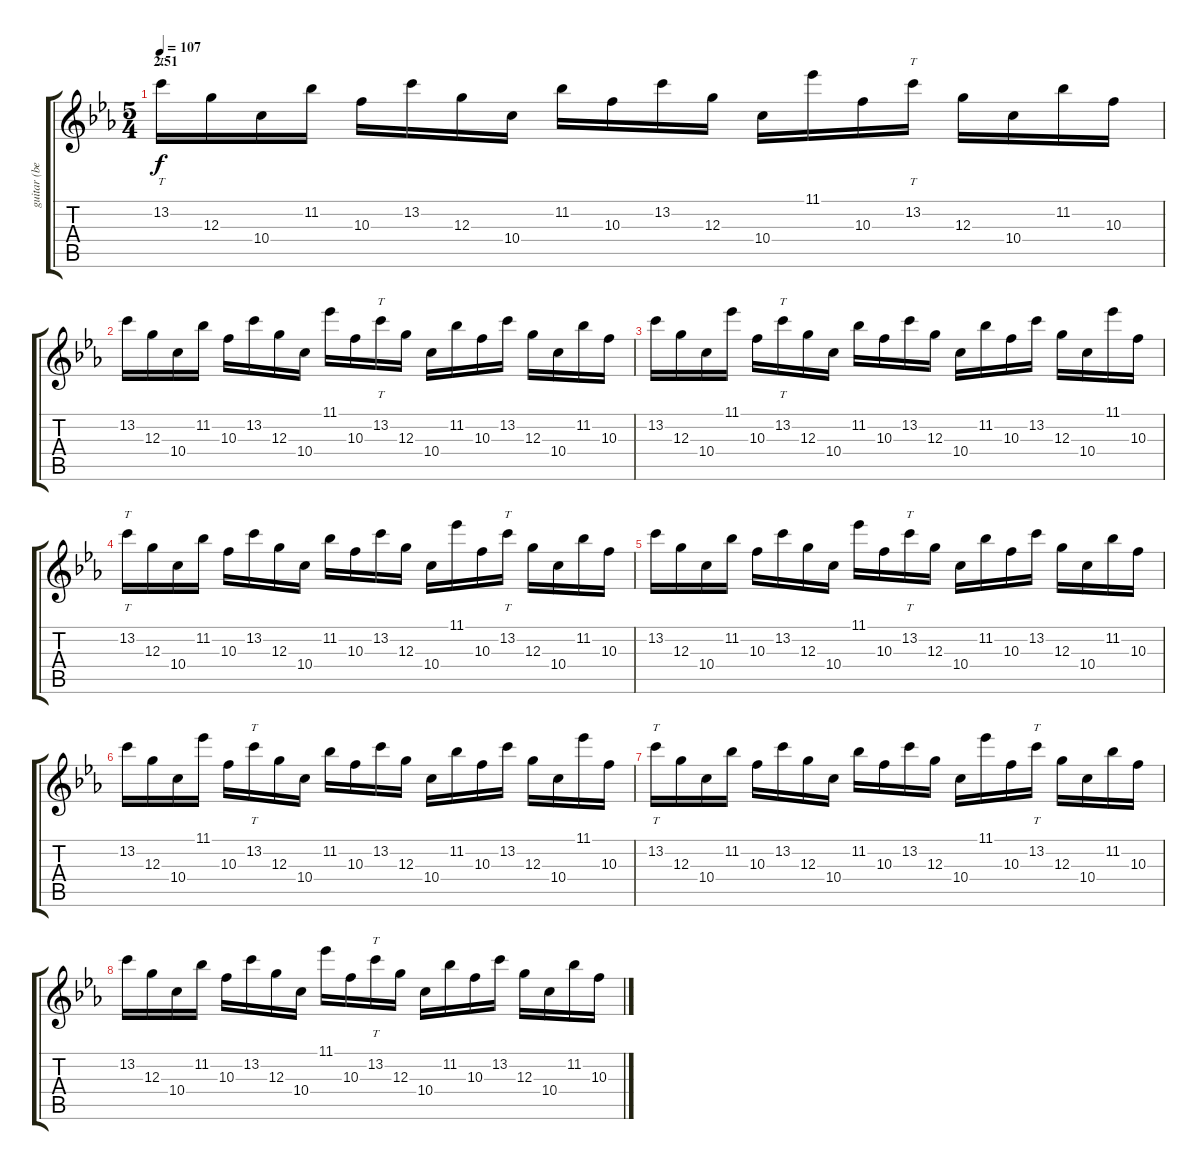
\track ("guitar (belew)" "guitar (be") {instrument electricguitarjazz}
\staff {score tabs}
\tuning (E4 B3 G3 D3 A2 E2) {hide}
\ts (5 4)
\section ("" "2.51")
\tempo 107
\clef g2
\ks eb
13.2.16{tt dy f} 12.3.16 10.4.16 11.2.16 10.3.16 13.2.16 12.3.16 10.4.16 11.2.16 10.3.16 13.2.16 12.3.16 10.4.16 11.1.16 10.3.16 13.2.16{tt} 12.3.16 10.4.16 11.2.16 10.3.16 |
13.2.16 12.3.16 10.4.16 11.2.16 10.3.16 13.2.16 12.3.16 10.4.16 11.1.16 10.3.16 13.2.16{tt} 12.3.16 10.4.16 11.2.16 10.3.16 13.2.16 12.3.16 10.4.16 11.2.16 10.3.16 |
13.2.16 12.3.16 10.4.16 11.1.16 10.3.16 13.2.16{tt} 12.3.16 10.4.16 11.2.16 10.3.16 13.2.16 12.3.16 10.4.16 11.2.16 10.3.16 13.2.16 12.3.16 10.4.16 11.1.16 10.3.16 |
13.2.16{tt} 12.3.16 10.4.16 11.2.16 10.3.16 13.2.16 12.3.16 10.4.16 11.2.16 10.3.16 13.2.16 12.3.16 10.4.16 11.1.16 10.3.16 13.2.16{tt} 12.3.16 10.4.16 11.2.16 10.3.16 |
13.2.16 12.3.16 10.4.16 11.2.16 10.3.16 13.2.16 12.3.16 10.4.16 11.1.16 10.3.16 13.2.16{tt} 12.3.16 10.4.16 11.2.16 10.3.16 13.2.16 12.3.16 10.4.16 11.2.16 10.3.16 |
13.2.16 12.3.16 10.4.16 11.1.16 10.3.16 13.2.16{tt} 12.3.16 10.4.16 11.2.16 10.3.16 13.2.16 12.3.16 10.4.16 11.2.16 10.3.16 13.2.16 12.3.16 10.4.16 11.1.16 10.3.16 |
13.2.16{tt} 12.3.16 10.4.16 11.2.16 10.3.16 13.2.16 12.3.16 10.4.16 11.2.16 10.3.16 13.2.16 12.3.16 10.4.16 11.1.16 10.3.16 13.2.16{tt} 12.3.16 10.4.16 11.2.16 10.3.16 |
13.2.16 12.3.16 10.4.16 11.2.16 10.3.16 13.2.16 12.3.16 10.4.16 11.1.16 10.3.16 13.2.16{tt} 12.3.16 10.4.16 11.2.16 10.3.16 13.2.16 12.3.16 10.4.16 11.2.16 10.3.16
